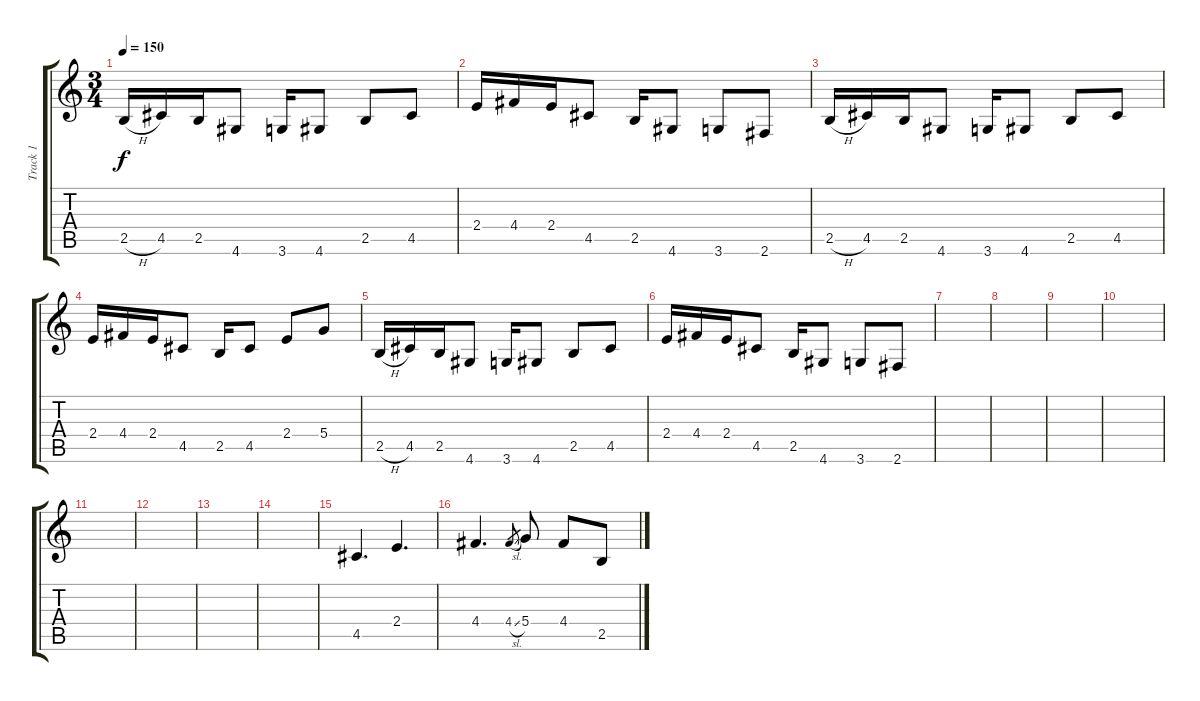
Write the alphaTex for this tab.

\track ("Track 1" "Track 1") {instrument electricguitarjazz}
\staff {score tabs}
\tuning (E4 B3 G3 D3 A2 E2) {hide}
\ts (3 4)
\tempo 150
\clef g2
\ks c
2.5{h}.16{dy f} 4.5.16 2.5.16 4.6.8 3.6.16 4.6.8 2.5.8 4.5.8 |
2.4.16 4.4.16 2.4.16 4.5.8 2.5.16 4.6.8 3.6.8 2.6.8 |
2.5{h}.16 4.5.16 2.5.16 4.6.8 3.6.16 4.6.8 2.5.8 4.5.8 |
2.4.16 4.4.16 2.4.16 4.5.8 2.5.16 4.5.8 2.4.8 5.4.8 |
2.5{h}.16 4.5.16 2.5.16 4.6.8 3.6.16 4.6.8 2.5.8 4.5.8 |
2.4.16 4.4.16 2.4.16 4.5.8 2.5.16 4.6.8 3.6.8 2.6.8 |
|
|
|
|
|
|
|
|
4.5.4{d} 2.4.4{d} |
4.4.4{d} 4.4{sl}.8{gr} 5.4.8 4.4.8 2.5.8
